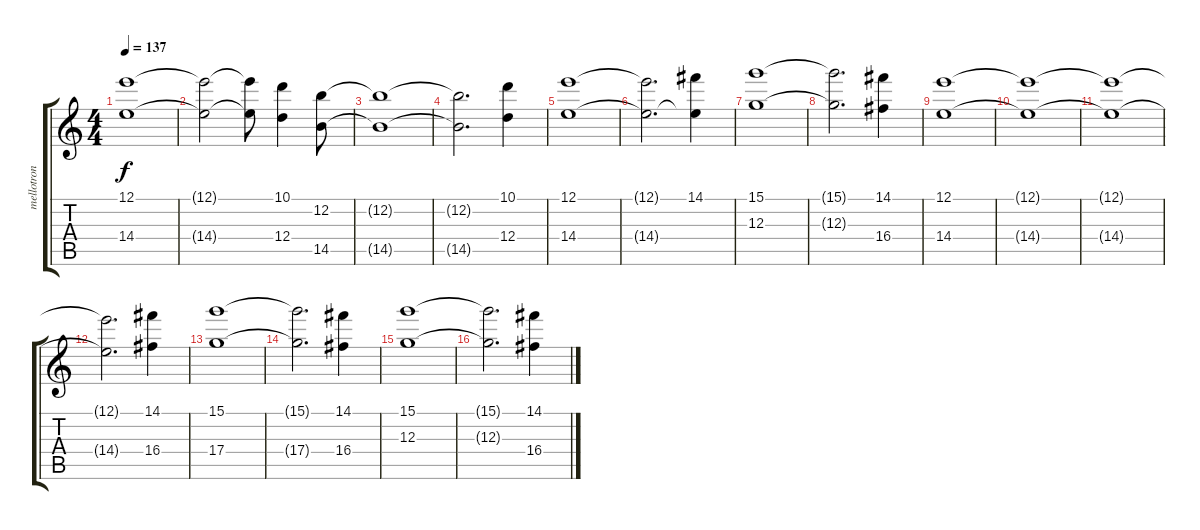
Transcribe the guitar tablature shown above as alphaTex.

\track ("mellotron" "mellotron") {instrument stringensemble1}
\staff {score tabs}
\tuning (E5 B4 G4 D4 A3 E3) {hide}
\ts (4 4)
\tempo 137
\clef g2
\ks c
(12.1{t} 14.4{t}).1{dy f} |
(12.1{t} 14.4{t}).2 (12.1{t} 14.4{t}).8 (10.1 12.4).4 (12.2 14.5).8 |
(12.2{t} 14.5{t}).1 |
(12.2{t} 14.5{t}).2{d} (10.1 12.4).4 |
(12.1 14.4).1 |
(12.1{t} 14.4{t}).2{d} (14.1 14.4{t}).4 |
(15.1 12.3).1 |
(15.1{t} 12.3{t}).2{d} (14.1 16.4).4 |
(12.1 14.4).1 |
(12.1{t} 14.4{t}).1 |
(12.1{t} 14.4{t}).1 |
(12.1{t} 14.4{t}).2{d} (14.1 16.4).4 |
(15.1 17.4).1 |
(15.1{t} 17.4{t}).2{d} (14.1 16.4).4 |
(15.1 12.3).1 |
(15.1{t} 12.3{t}).2{d} (14.1 16.4).4
